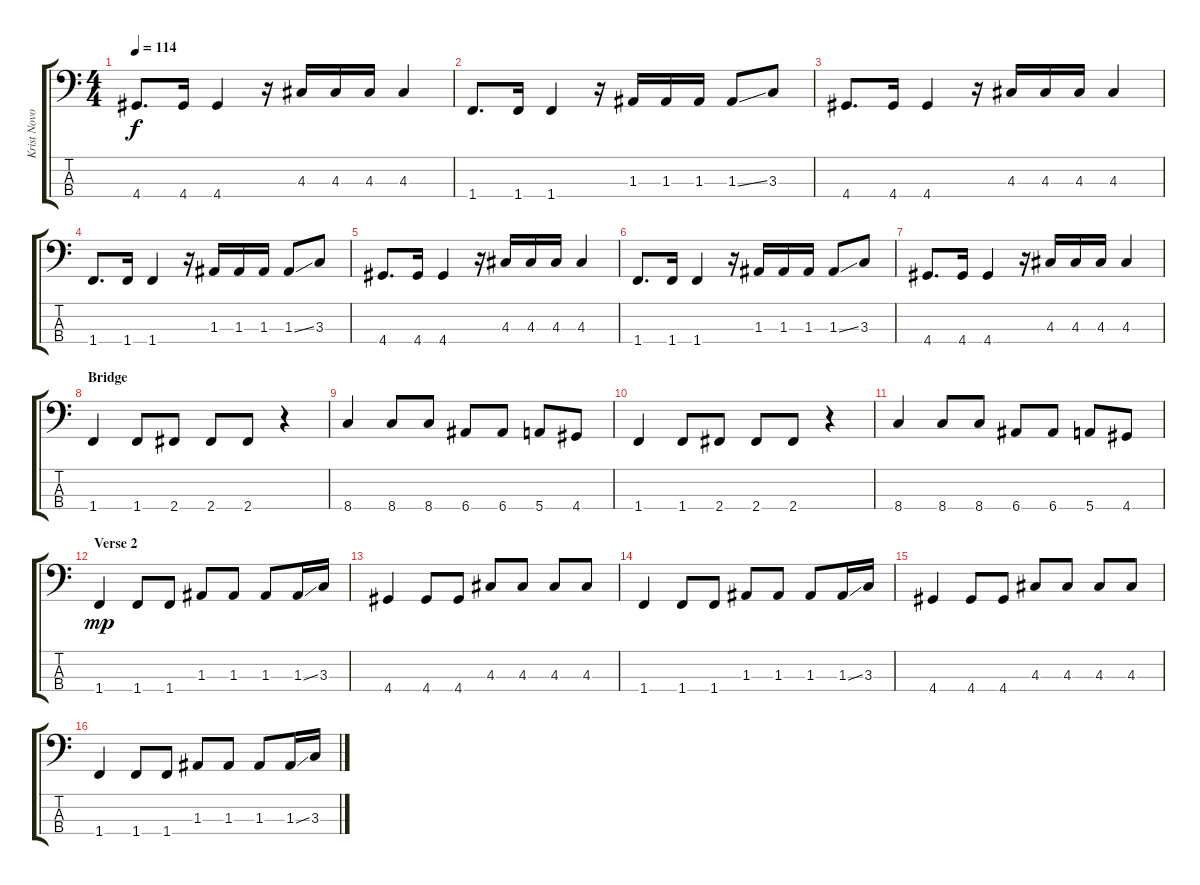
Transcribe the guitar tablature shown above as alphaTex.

\track ("Krist Novoselic - Bass" "Krist Novo") {instrument electricbasspick}
\staff {score tabs}
\tuning (G2 D2 A1 E1) {hide}
\ts (4 4)
\tempo 114
\clef f4
\ks c
4.4.8{d dy f} 4.4.16 4.4.4 r.16 4.3.16 4.3.16 4.3.16 4.3.4 |
1.4.8{d} 1.4.16 1.4.4 r.16 1.3.16 1.3.16 1.3.16 1.3{ss}.8 3.3.8 |
4.4.8{d} 4.4.16 4.4.4 r.16 4.3.16 4.3.16 4.3.16 4.3.4 |
1.4.8{d} 1.4.16 1.4.4 r.16 1.3.16 1.3.16 1.3.16 1.3{ss}.8 3.3.8 |
4.4.8{d} 4.4.16 4.4.4 r.16 4.3.16 4.3.16 4.3.16 4.3.4 |
1.4.8{d} 1.4.16 1.4.4 r.16 1.3.16 1.3.16 1.3.16 1.3{ss}.8 3.3.8 |
4.4.8{d} 4.4.16 4.4.4 r.16 4.3.16 4.3.16 4.3.16 4.3.4 |
\section ("" "Bridge")
1.4.4 1.4.8 2.4.8 2.4.8 2.4.8 r.4 |
8.4.4 8.4.8 8.4.8 6.4.8 6.4.8 5.4.8 4.4.8 |
1.4.4 1.4.8 2.4.8 2.4.8 2.4.8 r.4 |
8.4.4 8.4.8 8.4.8 6.4.8 6.4.8 5.4.8 4.4.8 |
\section ("" "Verse 2")
1.4.4{dy mp} 1.4.8 1.4.8 1.3.8 1.3.8 1.3.8 1.3{ss}.16 3.3.16 |
4.4.4 4.4.8 4.4.8 4.3.8 4.3.8 4.3.8 4.3.8 |
1.4.4 1.4.8 1.4.8 1.3.8 1.3.8 1.3.8 1.3{ss}.16 3.3.16 |
4.4.4 4.4.8 4.4.8 4.3.8 4.3.8 4.3.8 4.3.8 |
1.4.4 1.4.8 1.4.8 1.3.8 1.3.8 1.3.8 1.3{ss}.16 3.3.16
